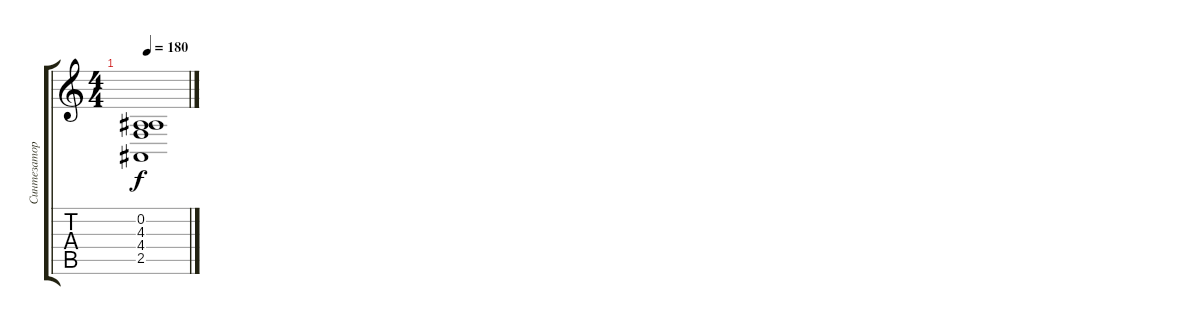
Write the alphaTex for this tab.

\track ("Синтезатор I" "Синтезатор") {instrument lead2sawtooth}
\staff {score tabs}
\tuning (Eb4 Bb3 Gb3 Db3 Ab2 Eb2) {hide}
\ts (4 4)
\tempo 180
\clef g2
\ks c
(0.2 4.3 4.4 2.5).1{dy f}
